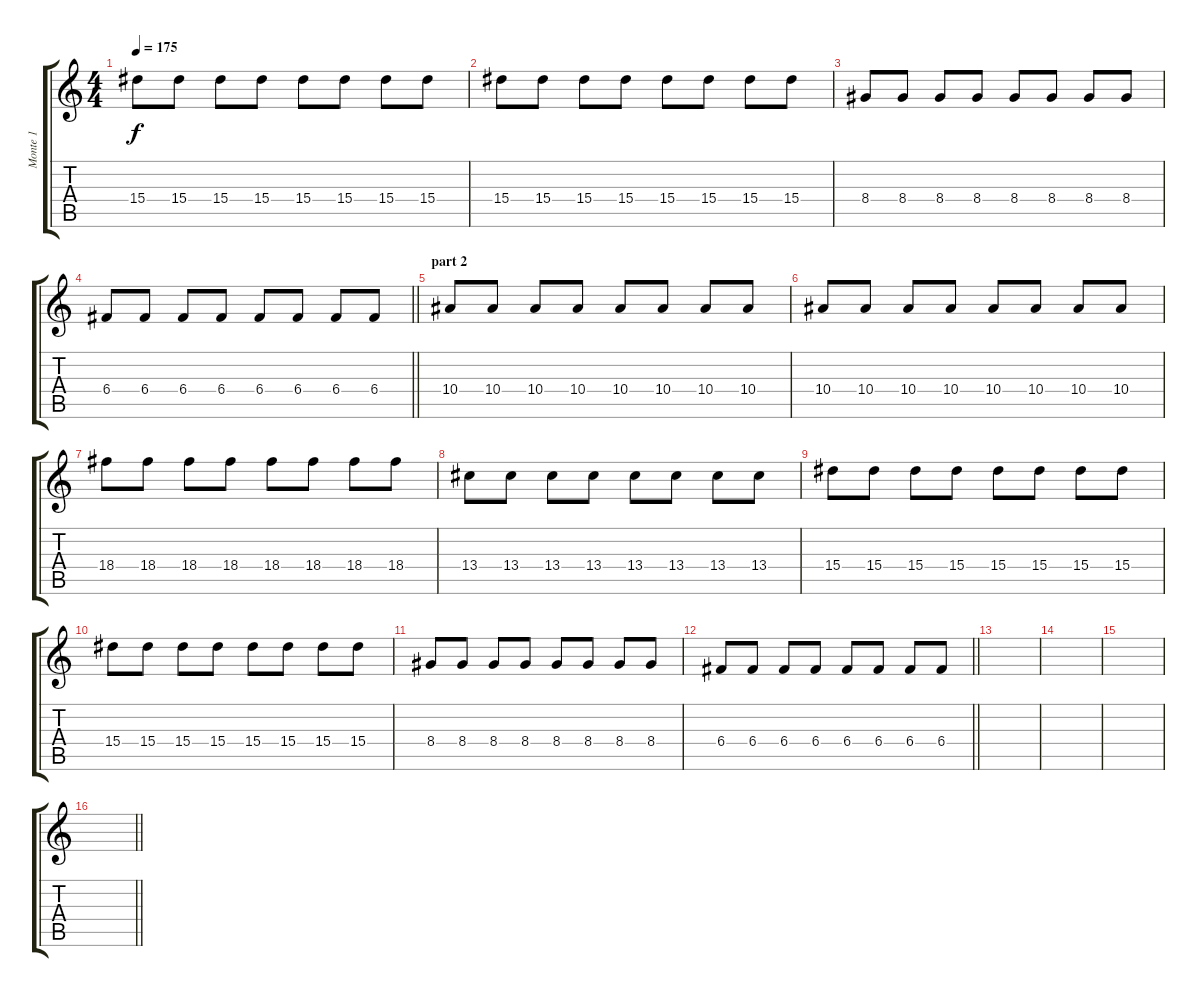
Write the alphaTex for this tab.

\track ("Monte 1" "Monte 1") {instrument overdrivenguitar}
\staff {score tabs}
\tuning (D4 A3 F3 C3 G2 C2) {hide}
\ts (4 4)
\tempo 175
\clef g2
\ks c
15.4.8{dy f} 15.4.8 15.4.8 15.4.8 15.4.8 15.4.8 15.4.8 15.4.8 |
15.4.8 15.4.8 15.4.8 15.4.8 15.4.8 15.4.8 15.4.8 15.4.8 |
8.4.8 8.4.8 8.4.8 8.4.8 8.4.8 8.4.8 8.4.8 8.4.8 |
\barLineRight lightlight
6.4.8 6.4.8 6.4.8 6.4.8 6.4.8 6.4.8 6.4.8 6.4.8 |
\section ("" "part 2")
10.4.8 10.4.8 10.4.8 10.4.8 10.4.8 10.4.8 10.4.8 10.4.8 |
10.4.8 10.4.8 10.4.8 10.4.8 10.4.8 10.4.8 10.4.8 10.4.8 |
18.4.8 18.4.8 18.4.8 18.4.8 18.4.8 18.4.8 18.4.8 18.4.8 |
13.4.8 13.4.8 13.4.8 13.4.8 13.4.8 13.4.8 13.4.8 13.4.8 |
15.4.8 15.4.8 15.4.8 15.4.8 15.4.8 15.4.8 15.4.8 15.4.8 |
15.4.8 15.4.8 15.4.8 15.4.8 15.4.8 15.4.8 15.4.8 15.4.8 |
8.4.8 8.4.8 8.4.8 8.4.8 8.4.8 8.4.8 8.4.8 8.4.8 |
\barLineRight lightlight
6.4.8 6.4.8 6.4.8 6.4.8 6.4.8 6.4.8 6.4.8 6.4.8 |
|
|
|
\barLineRight lightlight
